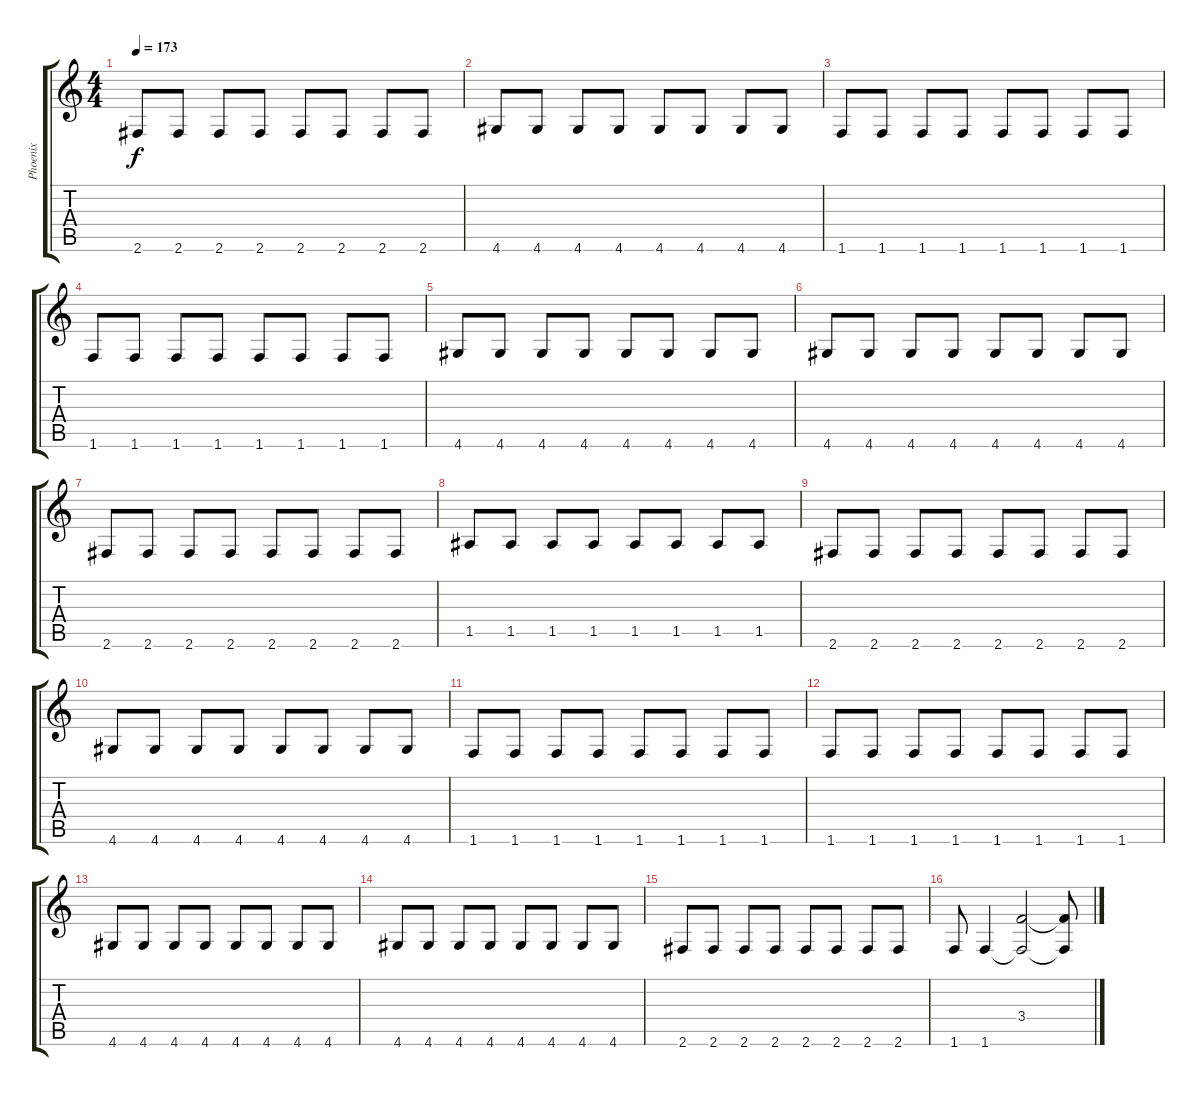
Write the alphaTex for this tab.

\track ("Phoenix" "Phoenix") {instrument electricbassfinger}
\staff {score tabs}
\tuning (E4 B3 G3 D3 A2 E2) {hide}
\ts (4 4)
\tempo 173
\clef g2
\ks c
2.6.8{dy f} 2.6.8 2.6.8 2.6.8 2.6.8 2.6.8 2.6.8 2.6.8 |
4.6.8 4.6.8 4.6.8 4.6.8 4.6.8 4.6.8 4.6.8 4.6.8 |
1.6.8 1.6.8 1.6.8 1.6.8 1.6.8 1.6.8 1.6.8 1.6.8 |
1.6.8 1.6.8 1.6.8 1.6.8 1.6.8 1.6.8 1.6.8 1.6.8 |
4.6.8 4.6.8 4.6.8 4.6.8 4.6.8 4.6.8 4.6.8 4.6.8 |
4.6.8 4.6.8 4.6.8 4.6.8 4.6.8 4.6.8 4.6.8 4.6.8 |
2.6.8 2.6.8 2.6.8 2.6.8 2.6.8 2.6.8 2.6.8 2.6.8 |
1.5.8 1.5.8 1.5.8 1.5.8 1.5.8 1.5.8 1.5.8 1.5.8 |
2.6.8 2.6.8 2.6.8 2.6.8 2.6.8 2.6.8 2.6.8 2.6.8 |
4.6.8 4.6.8 4.6.8 4.6.8 4.6.8 4.6.8 4.6.8 4.6.8 |
1.6.8 1.6.8 1.6.8 1.6.8 1.6.8 1.6.8 1.6.8 1.6.8 |
1.6.8 1.6.8 1.6.8 1.6.8 1.6.8 1.6.8 1.6.8 1.6.8 |
4.6.8 4.6.8 4.6.8 4.6.8 4.6.8 4.6.8 4.6.8 4.6.8 |
4.6.8 4.6.8 4.6.8 4.6.8 4.6.8 4.6.8 4.6.8 4.6.8 |
2.6.8 2.6.8 2.6.8 2.6.8 2.6.8 2.6.8 2.6.8 2.6.8 |
1.6.8 1.6.4 (3.4 1.6{t}).2 (3.4{t} 1.6{t}).8
